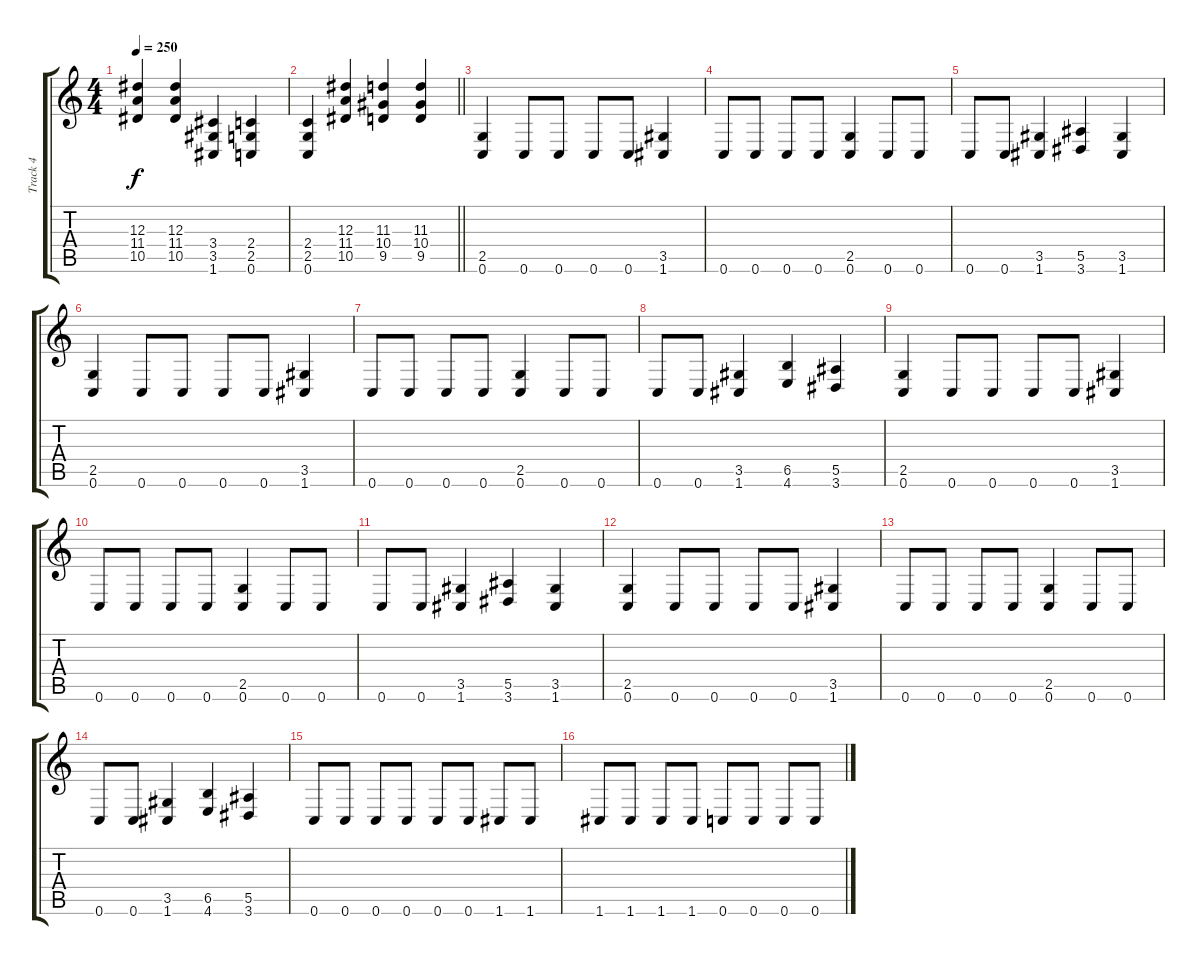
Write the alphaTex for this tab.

\track ("Track 4" "Track 4") {instrument distortionguitar}
\staff {score tabs}
\tuning (C4 G3 Eb3 Bb2 F2 C2) {hide}
\ts (4 4)
\tempo 250
\clef g2
\ks c
(12.3 11.4 10.5).4{dy f} (12.3 11.4 10.5).4 (3.4 3.5 1.6).4 (2.4 2.5 0.6).4 |
\barLineRight lightlight
(2.4 2.5 0.6).4 (12.3 11.4 10.5).4 (11.3 10.4 9.5).4 (11.3 10.4 9.5).4 |
(2.5 0.6).4 0.6.8 0.6.8 0.6.8 0.6.8 (3.5 1.6).4 |
0.6.8 0.6.8 0.6.8 0.6.8 (2.5 0.6).4 0.6.8 0.6.8 |
0.6.8 0.6.8 (3.5 1.6).4 (5.5 3.6).4 (3.5 1.6).4 |
(2.5 0.6).4 0.6.8 0.6.8 0.6.8 0.6.8 (3.5 1.6).4 |
0.6.8 0.6.8 0.6.8 0.6.8 (2.5 0.6).4 0.6.8 0.6.8 |
0.6.8 0.6.8 (3.5 1.6).4 (6.5 4.6).4 (5.5 3.6).4 |
(2.5 0.6).4 0.6.8 0.6.8 0.6.8 0.6.8 (3.5 1.6).4 |
0.6.8 0.6.8 0.6.8 0.6.8 (2.5 0.6).4 0.6.8 0.6.8 |
0.6.8 0.6.8 (3.5 1.6).4 (5.5 3.6).4 (3.5 1.6).4 |
(2.5 0.6).4 0.6.8 0.6.8 0.6.8 0.6.8 (3.5 1.6).4 |
0.6.8 0.6.8 0.6.8 0.6.8 (2.5 0.6).4 0.6.8 0.6.8 |
0.6.8 0.6.8 (3.5 1.6).4 (6.5 4.6).4 (5.5 3.6).4 |
0.6.8 0.6.8 0.6.8 0.6.8 0.6.8 0.6.8 1.6.8 1.6.8 |
1.6.8 1.6.8 1.6.8 1.6.8 0.6.8 0.6.8 0.6.8 0.6.8
